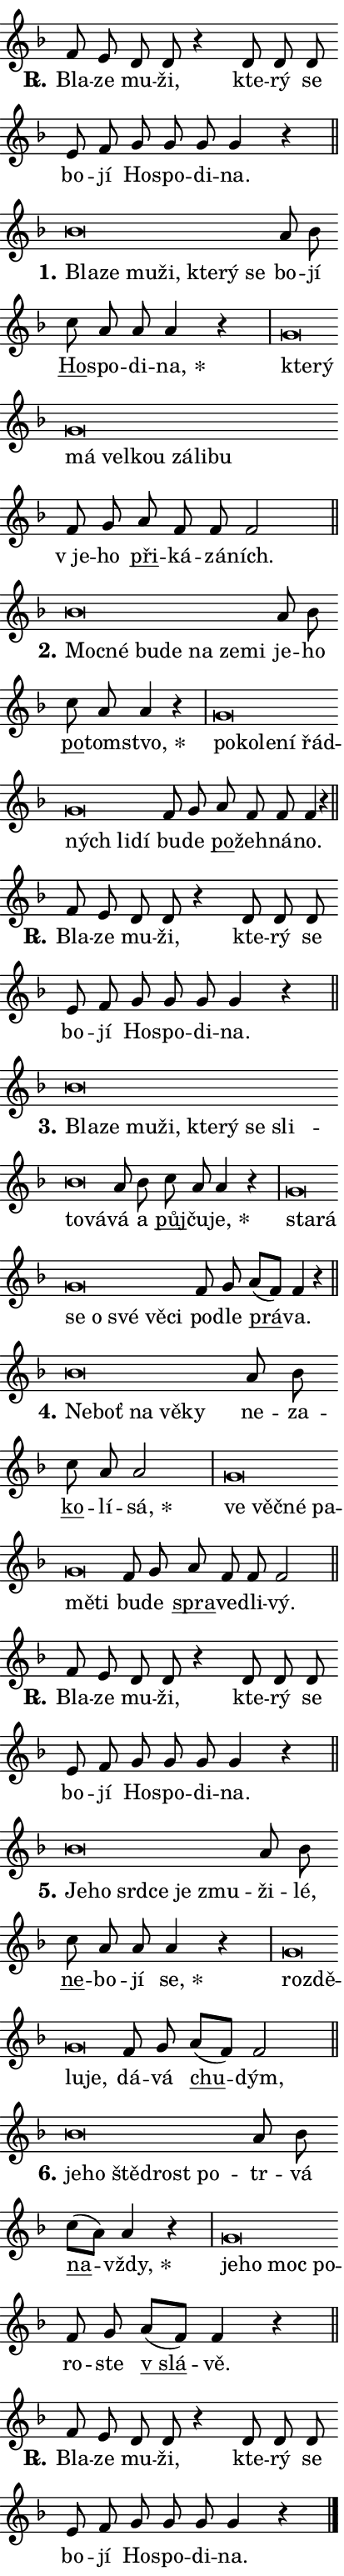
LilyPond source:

\version "2.24.0"
\header { tagline = "" }
\paper {
  indent = 0\cm
  top-margin = 0\cm
  right-margin = 0.13\cm % to fit lyric hyphens
  bottom-margin = 0\cm
  left-margin = 0\cm
  paper-width = 7\cm
  page-breaking = #ly:one-page-breaking
  system-system-spacing.basic-distance = #11
  score-system-spacing.basic-distance = #11
  ragged-last = ##f
}


%% Author: Thomas Morley
%% https://lists.gnu.org/archive/html/lilypond-user/2020-05/msg00002.html
#(define (line-position grob)
"Returns position of @var[grob} in current system:
   @code{'start}, if at first time-step
   @code{'end}, if at last time-step
   @code{'middle} otherwise
"
  (let* ((col (ly:item-get-column grob))
         (ln (ly:grob-object col 'left-neighbor))
         (rn (ly:grob-object col 'right-neighbor))
         (col-to-check-left (if (ly:grob? ln) ln col))
         (col-to-check-right (if (ly:grob? rn) rn col))
         (break-dir-left
           (and
             (ly:grob-property col-to-check-left 'non-musical #f)
             (ly:item-break-dir col-to-check-left)))
         (break-dir-right
           (and
             (ly:grob-property col-to-check-right 'non-musical #f)
             (ly:item-break-dir col-to-check-right))))
        (cond ((eqv? 1 break-dir-left) 'start)
              ((eqv? -1 break-dir-right) 'end)
              (else 'middle))))

#(define (tranparent-at-line-position vctor)
  (lambda (grob)
  "Relying on @code{line-position} select the relevant enry from @var{vctor}.
Used to determine transparency,"
    (case (line-position grob)
      ((end) (not (vector-ref vctor 0)))
      ((middle) (not (vector-ref vctor 1)))
      ((start) (not (vector-ref vctor 2))))))

noteHeadBreakVisibility =
#(define-music-function (break-visibility)(vector?)
"Makes @code{NoteHead}s transparent relying on @var{break-visibility}"
#{
  \override NoteHead.transparent =
    #(tranparent-at-line-position break-visibility)
#})

#(define delete-ledgers-for-transparent-note-heads
  (lambda (grob)
    "Reads whether a @code{NoteHead} is transparent.
If so this @code{NoteHead} is removed from @code{'note-heads} from
@var{grob}, which is supposed to be @code{LedgerLineSpanner}.
As a result ledgers are not printed for this @code{NoteHead}"
    (let* ((nhds-array (ly:grob-object grob 'note-heads))
           (nhds-list
             (if (ly:grob-array? nhds-array)
                 (ly:grob-array->list nhds-array)
                 '()))
           ;; Relies on the transparent-property being done before
           ;; Staff.LedgerLineSpanner.after-line-breaking is executed.
           ;; This is fragile ...
           (to-keep
             (remove
               (lambda (nhd)
                 (ly:grob-property nhd 'transparent #f))
               nhds-list)))
      ;; TODO find a better method to iterate over grob-arrays, similiar
      ;; to filter/remove etc for lists
      ;; For now rebuilt from scratch
      (set! (ly:grob-object grob 'note-heads)  '())
      (for-each
        (lambda (nhd)
          (ly:pointer-group-interface::add-grob grob 'note-heads nhd))
        to-keep))))

squashNotes = {
  \override NoteHead.X-extent = #'(-0.2 . 0.2)
  \override NoteHead.Y-extent = #'(-0.75 . 0)
  \override NoteHead.stencil =
    #(lambda (grob)
       (let ((pos (ly:grob-property grob 'staff-position)))
         (begin
           (if (< pos -7) (display "ERROR: Lower brevis then expected\n") (display "OK: Expected brevis position\n"))
           (if (<= pos -6) ly:text-interface::print ly:note-head::print))))
}
unSquashNotes = {
  \revert NoteHead.X-extent
  \revert NoteHead.Y-extent
  \revert NoteHead.stencil
}

hideNotes = \noteHeadBreakVisibility #begin-of-line-visible
unHideNotes = \noteHeadBreakVisibility #all-visible

% work-around for resetting accidentals
% https://lilypond.org/doc/v2.23/Documentation/notation/displaying-rhythms#unmetered-music
cadenzaMeasure = {
  \cadenzaOff
  \partial 1024 s1024
  \cadenzaOn
}

#(define-markup-command (accent layout props text) (markup?)
  "Underline accented syllable"
  (interpret-markup layout props
    #{\markup \override #'(offset . 4.3) \underline { #text }#}))

responsum = \markup \concat {
  "R" \hspace #-1.05 \path #0.1 #'((moveto 0 0.07) (lineto 0.9 0.8)) \hspace #0.05 "."
}

spaceSize = #0.6828661417322834 % exact space size for TeX Gyre Schola

\layout {
  \context {
    \Staff
    \remove "Time_signature_engraver"
    \override LedgerLineSpanner.after-line-breaking = #delete-ledgers-for-transparent-note-heads
  }
  \context {
    \Lyrics {
      \override LyricSpace.minimum-distance = \spaceSize
      \override LyricText.font-name = #"TeX Gyre Schola"
      \override LyricText.font-size = 1
      \override StanzaNumber.font-name = #"TeX Gyre Schola Bold"
      \override StanzaNumber.font-size = 1
    }
  }
  \context {
    \Score 
    \override NoteHead.text =
      #(lambda (grob) 
        (let ((pos (ly:grob-property grob 'staff-position)))
          #{\markup {
            \combine
              \halign #-0.55 \raise #(if (= pos -6) 0 0.5) \override #'(thickness . 2) \draw-line #'(3.2 . 0)
              \musicglyph "noteheads.sM1"
          }#}))
  }
}

% magnetic-lyrics.ily
%
%   written by
%     Jean Abou Samra <jean@abou-samra.fr>
%     Werner Lemberg <wl@gnu.org>
%
%   adapted by
%     Jiri Hon <jiri.hon@gmail.com>
%
% Version 2022-Apr-15

% https://www.mail-archive.com/lilypond-user@gnu.org/msg149350.html

#(define (Left_hyphen_pointer_engraver context)
   "Collect syllable-hyphen-syllable occurrences in lyrics and store
them in properties.  This engraver only looks to the left.  For
example, if the lyrics input is @code{foo -- bar}, it does the
following.

@itemize @bullet
@item
Set the @code{text} property of the @code{LyricHyphen} grob between
@q{foo} and @q{bar} to @code{foo}.

@item
Set the @code{left-hyphen} property of the @code{LyricText} grob with
text @q{foo} to the @code{LyricHyphen} grob between @q{foo} and
@q{bar}.
@end itemize

Use this auxiliary engraver in combination with the
@code{lyric-@/text::@/apply-@/magnetic-@/offset!} hook."
   (let ((hyphen #f)
         (text #f))
     (make-engraver
      (acknowledgers
       ((lyric-syllable-interface engraver grob source-engraver)
        (set! text grob)))
      (end-acknowledgers
       ((lyric-hyphen-interface engraver grob source-engraver)
        ;(when (not (grob::has-interface grob 'lyric-space-interface))
          (set! hyphen grob)));)
      ((stop-translation-timestep engraver)
       (when (and text hyphen)
         (ly:grob-set-object! text 'left-hyphen hyphen))
       (set! text #f)
       (set! hyphen #f)))))

#(define (lyric-text::apply-magnetic-offset! grob)
   "If the space between two syllables is less than the value in
property @code{LyricText@/.details@/.squash-threshold}, move the right
syllable to the left so that it gets concatenated with the left
syllable.

Use this function as a hook for
@code{LyricText@/.after-@/line-@/breaking} if the
@code{Left_@/hyphen_@/pointer_@/engraver} is active."
   (let ((hyphen (ly:grob-object grob 'left-hyphen #f)))
     (when hyphen
       (let ((left-text (ly:spanner-bound hyphen LEFT)))
         (when (grob::has-interface left-text 'lyric-syllable-interface)
           (let* ((common (ly:grob-common-refpoint grob left-text X))
                  (this-x-ext (ly:grob-extent grob common X))
                  (left-x-ext
                   (begin
                     ;; Trigger magnetism for left-text.
                     (ly:grob-property left-text 'after-line-breaking)
                     (ly:grob-extent left-text common X)))
                  ;; `delta` is the gap width between two syllables.
                  (delta (- (interval-start this-x-ext)
                            (interval-end left-x-ext)))
                  (details (ly:grob-property grob 'details))
                  (threshold (assoc-get 'squash-threshold details 0.2)))
             (when (< delta threshold)
               (let* (;; We have to manipulate the input text so that
                      ;; ligatures crossing syllable boundaries are not
                      ;; disabled.  For languages based on the Latin
                      ;; script this is essentially a beautification.
                      ;; However, for non-Western scripts it can be a
                      ;; necessity.
                      (lt (ly:grob-property left-text 'text))
                      (rt (ly:grob-property grob 'text))
                      (is-space (grob::has-interface hyphen 'lyric-space-interface))
                      (space (if is-space " " ""))
                      (extra-delta (if is-space spaceSize 0))
                      ;; Append new syllable.
                      (ltrt-space (if (and (string? lt) (string? rt))
                                (string-append lt space rt)
                                (make-concat-markup (list lt space rt))))
                      ;; Right-align `ltrt` to the right side.
                      (ltrt-space-markup (grob-interpret-markup
                               grob
                               (make-translate-markup
                                (cons (interval-length this-x-ext) 0)
                                (make-right-align-markup ltrt-space)))))
                 (begin
                   ;; Don't print `left-text`.
                   (ly:grob-set-property! left-text 'stencil #f)
                   ;; Set text and stencil (which holds all collected
                   ;; syllables so far) and shift it to the left.
                   (ly:grob-set-property! grob 'text ltrt-space)
                   (ly:grob-set-property! grob 'stencil ltrt-space-markup)
                   (ly:grob-translate-axis! grob (- (- delta extra-delta)) X))))))))))


#(define (lyric-hyphen::displace-bounds-first grob)
   ;; Make very sure this callback isn't triggered too early.
   (let ((left (ly:spanner-bound grob LEFT))
         (right (ly:spanner-bound grob RIGHT)))
     (ly:grob-property left 'after-line-breaking)
     (ly:grob-property right 'after-line-breaking)
     (ly:lyric-hyphen::print grob)))

squashThreshold = #0.4

\layout {
  \context {
    \Lyrics
    \consists #Left_hyphen_pointer_engraver
    \override LyricText.after-line-breaking =
      #lyric-text::apply-magnetic-offset!
    \override LyricHyphen.stencil = #lyric-hyphen::displace-bounds-first
    \override LyricText.details.squash-threshold = \squashThreshold
    \override LyricHyphen.minimum-distance = 0
    \override LyricHyphen.minimum-length = \squashThreshold
  }
}

squashText = \override LyricText.details.squash-threshold = 9999
unSquashText = \override LyricText.details.squash-threshold = \squashThreshold

leftText = \override LyricText.self-alignment-X = #LEFT
unLeftText = \revert LyricText.self-alignment-X

starOffset = #(lambda (grob) 
                (let ((x_offset (ly:self-alignment-interface::aligned-on-x-parent grob)))
                  (if (= x_offset 0) 0 (+ x_offset 1.2))))

star = #(define-music-function (syllable)(string?)
"Append star separator at the end of a syllable"
#{
  \once \override LyricText.X-offset = #starOffset
  \lyricmode { \markup {
    #syllable
    \override #'((font-name . "TeX Gyre Schola Bold")) \hspace #0.2 \lower #0.65 \larger "*"
  } }
#})

starAccent = #(define-music-function (syllable)(string?)
"Append star separator at the end of a syllable and make accent"
#{
  \once \override LyricText.X-offset = #starOffset
  \lyricmode { \markup {
    \accent #syllable
    \override #'((font-name . "TeX Gyre Schola Bold")) \hspace #0.2 \lower #0.65 \larger "*"
  } }
#})

breath = #(define-music-function (syllable)(string?)
"Append breathing indicator at the end of a syllable"
#{
  \lyricmode { \markup { #syllable "+" } }
#})

optionalBreath = #(define-music-function (syllable)(string?)
"Append optional breathing indicator at the end of a syllable"
#{
  \lyricmode { \markup { #syllable "(+)" } }
#})


\score {
    <<
        \new Voice = "melody" { \cadenzaOn \key f \major \relative { f'8 e d d r4 \bar "" d8 d d \bar "" e f \bar "" g g g g4 r \cadenzaMeasure \bar "||" \break } }
        \new Lyrics \lyricsto "melody" { \lyricmode { \set stanza = \responsum
Bla -- ze mu -- ži, kte -- rý se bo -- jí Ho -- spo -- di -- na. } }
    >>
    \layout {}
}

\score {
    <<
        \new Voice = "melody" { \cadenzaOn \key f \major \relative { \squashNotes bes'\breve*1/16 \hideNotes \breve*1/16 \bar "" \breve*1/16 \bar "" \breve*1/16 \bar "" \breve*1/16 \bar "" \breve*1/16 \breve*1/16 \bar "" \unHideNotes \unSquashNotes a8 bes \bar "" c a a a4 r \cadenzaMeasure \bar "|" \squashNotes g\breve*1/16 \hideNotes \breve*1/16 \bar "" \breve*1/16 \bar "" \breve*1/16 \bar "" \breve*1/16 \bar "" \breve*1/16 \bar "" \breve*1/16 \breve*1/16 \bar "" \unHideNotes \unSquashNotes f8 g \bar "" a f f f2 \cadenzaMeasure \bar "||" \break } }
        \new Lyrics \lyricsto "melody" { \lyricmode { \set stanza = "1."
\leftText Bla -- \squashText ze mu -- ži, kte -- rý se \unLeftText \unSquashText bo -- jí \markup \accent Ho -- spo -- di -- \star na, \leftText kte -- \squashText rý má vel -- kou zá -- li -- bu \unLeftText \unSquashText "v je" -- ho \markup \accent při -- ká -- zá -- ních. } }
    >>
    \layout {}
}

\score {
    <<
        \new Voice = "melody" { \cadenzaOn \key f \major \relative { \squashNotes bes'\breve*1/16 \hideNotes \breve*1/16 \bar "" \breve*1/16 \bar "" \breve*1/16 \bar "" \breve*1/16 \bar "" \breve*1/16 \breve*1/16 \bar "" \unHideNotes \unSquashNotes a8 bes \bar "" c a a4 r \cadenzaMeasure \bar "|" \squashNotes g\breve*1/16 \hideNotes \breve*1/16 \bar "" \breve*1/16 \bar "" \breve*1/16 \bar "" \breve*1/16 \bar "" \breve*1/16 \bar "" \breve*1/16 \breve*1/16 \bar "" \unHideNotes \unSquashNotes f8 g \bar "" a f f f4 r \cadenzaMeasure \bar "||" \break } }
        \new Lyrics \lyricsto "melody" { \lyricmode { \set stanza = "2."
\leftText Moc -- \squashText né bu -- de na ze -- mi \unLeftText \unSquashText je -- ho \markup \accent po -- tom -- \star stvo, \leftText po -- \squashText ko -- le -- ní řád -- ných li -- dí \unLeftText \unSquashText bu -- de \markup \accent po -- žeh -- ná -- no. } }
    >>
    \layout {}
}

\score {
    <<
        \new Voice = "melody" { \cadenzaOn \key f \major \relative { f'8 e d d r4 \bar "" d8 d d \bar "" e f \bar "" g g g g4 r \cadenzaMeasure \bar "||" \break } }
        \new Lyrics \lyricsto "melody" { \lyricmode { \set stanza = \responsum
Bla -- ze mu -- ži, kte -- rý se bo -- jí Ho -- spo -- di -- na. } }
    >>
    \layout {}
}

\score {
    <<
        \new Voice = "melody" { \cadenzaOn \key f \major \relative { \squashNotes bes'\breve*1/16 \hideNotes \breve*1/16 \bar "" \breve*1/16 \bar "" \breve*1/16 \bar "" \breve*1/16 \bar "" \breve*1/16 \bar "" \breve*1/16 \bar "" \breve*1/16 \bar "" \breve*1/16 \breve*1/16 \bar "" \unHideNotes \unSquashNotes a8 bes \bar "" c a a4 r \cadenzaMeasure \bar "|" \squashNotes g\breve*1/16 \hideNotes \breve*1/16 \bar "" \breve*1/16 \bar "" \breve*1/16 \bar "" \breve*1/16 \bar "" \breve*1/16 \breve*1/16 \bar "" \unHideNotes \unSquashNotes f8 g \bar "" a[( f)] f4 r \cadenzaMeasure \bar "||" \break } }
        \new Lyrics \lyricsto "melody" { \lyricmode { \set stanza = "3."
\leftText Bla -- \squashText ze mu -- ži, kte -- rý se sli -- to -- vá -- \unLeftText \unSquashText vá a \markup \accent půj -- ču -- \star je, \leftText sta -- \squashText rá se o své vě -- ci \unLeftText \unSquashText po -- dle \markup \accent prá -- va. } }
    >>
    \layout {}
}

\score {
    <<
        \new Voice = "melody" { \cadenzaOn \key f \major \relative { \squashNotes bes'\breve*1/16 \hideNotes \breve*1/16 \bar "" \breve*1/16 \bar "" \breve*1/16 \breve*1/16 \bar "" \unHideNotes \unSquashNotes a8 bes \bar "" c a a2 \cadenzaMeasure \bar "|" \squashNotes g\breve*1/16 \hideNotes \breve*1/16 \bar "" \breve*1/16 \bar "" \breve*1/16 \bar "" \breve*1/16 \breve*1/16 \bar "" \unHideNotes \unSquashNotes f8 g \bar "" a f f f2 \cadenzaMeasure \bar "||" \break } }
        \new Lyrics \lyricsto "melody" { \lyricmode { \set stanza = "4."
\leftText Ne -- \squashText boť na vě -- ky \unLeftText \unSquashText ne -- za -- \markup \accent ko -- lí -- \star sá, \leftText ve \squashText věč -- né pa -- mě -- ti \unLeftText \unSquashText bu -- de \markup \accent spra -- ve -- dli -- vý. } }
    >>
    \layout {}
}

\score {
    <<
        \new Voice = "melody" { \cadenzaOn \key f \major \relative { f'8 e d d r4 \bar "" d8 d d \bar "" e f \bar "" g g g g4 r \cadenzaMeasure \bar "||" \break } }
        \new Lyrics \lyricsto "melody" { \lyricmode { \set stanza = \responsum
Bla -- ze mu -- ži, kte -- rý se bo -- jí Ho -- spo -- di -- na. } }
    >>
    \layout {}
}

\score {
    <<
        \new Voice = "melody" { \cadenzaOn \key f \major \relative { \squashNotes bes'\breve*1/16 \hideNotes \breve*1/16 \bar "" \breve*1/16 \bar "" \breve*1/16 \bar "" \breve*1/16 \breve*1/16 \bar "" \unHideNotes \unSquashNotes a8 bes \bar "" c a a a4 r \cadenzaMeasure \bar "|" \squashNotes g\breve*1/16 \hideNotes \breve*1/16 \bar "" \breve*1/16 \breve*1/16 \bar "" \unHideNotes \unSquashNotes f8 g \bar "" a[( f)] f2 \cadenzaMeasure \bar "||" \break } }
        \new Lyrics \lyricsto "melody" { \lyricmode { \set stanza = "5."
\leftText Je -- \squashText ho srd -- ce je zmu -- \unLeftText \unSquashText ži -- lé, \markup \accent ne -- bo -- jí \star se, \leftText roz -- \squashText dě -- lu -- je, \unLeftText \unSquashText dá -- vá \markup \accent chu -- dým, } }
    >>
    \layout {}
}

\score {
    <<
        \new Voice = "melody" { \cadenzaOn \key f \major \relative { \squashNotes bes'\breve*1/16 \hideNotes \breve*1/16 \bar "" \breve*1/16 \bar "" \breve*1/16 \breve*1/16 \bar "" \unHideNotes \unSquashNotes a8 bes \bar "" c[( a)] a4 r \cadenzaMeasure \bar "|" \squashNotes g\breve*1/16 \hideNotes \breve*1/16 \bar "" \breve*1/16 \breve*1/16 \bar "" \unHideNotes \unSquashNotes f8 g \bar "" a[( f)] f4 r \cadenzaMeasure \bar "||" \break } }
        \new Lyrics \lyricsto "melody" { \lyricmode { \set stanza = "6."
\leftText je -- \squashText ho ště -- drost po -- \unLeftText \unSquashText tr -- vá \markup \accent na -- \star vždy, \leftText je -- \squashText ho moc po -- \unLeftText \unSquashText ro -- ste \markup \accent "v slá" -- vě. } }
    >>
    \layout {}
}

\score {
    <<
        \new Voice = "melody" { \cadenzaOn \key f \major \relative { f'8 e d d r4 \bar "" d8 d d \bar "" e f \bar "" g g g g4 r \cadenzaMeasure \bar "||" \break } \bar "|." }
        \new Lyrics \lyricsto "melody" { \lyricmode { \set stanza = \responsum
Bla -- ze mu -- ži, kte -- rý se bo -- jí Ho -- spo -- di -- na. } }
    >>
    \layout {}
}
